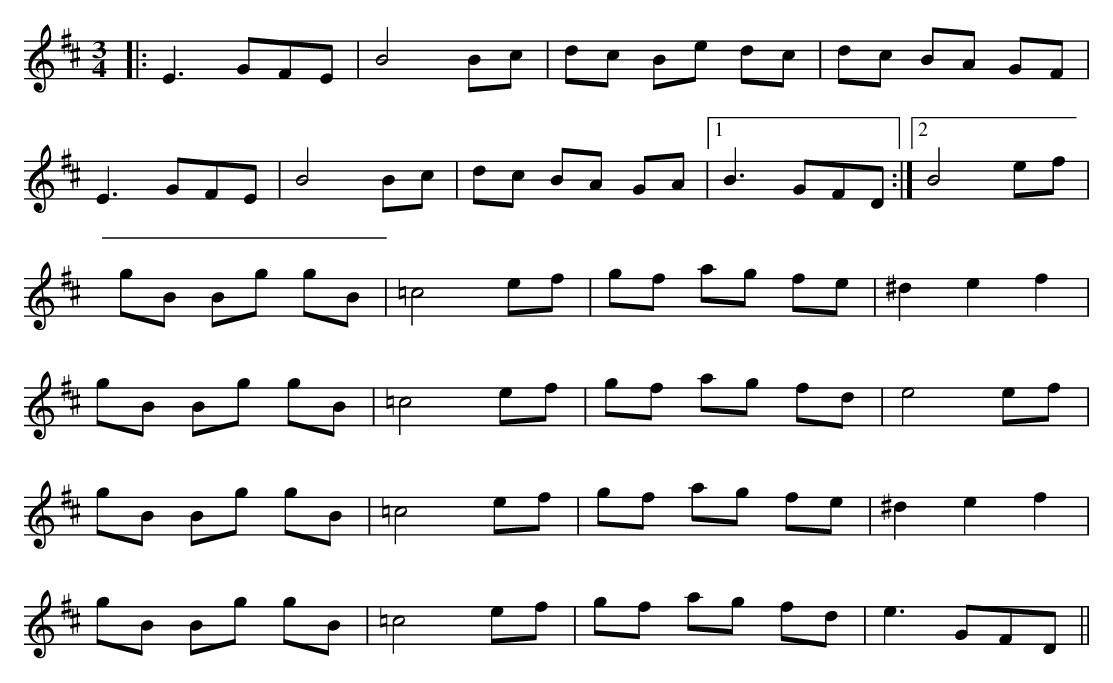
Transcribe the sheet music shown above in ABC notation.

X:1
M:3/4
K:Edor
|:E3 GFE|B4 Bc|dc Be dc|dc BA GF|
E3 GFE|B4 Bc|dc BA GA|1 B3 GFD:|2 B4 ef|
gB Bg gB|=c4 ef|gf ag fe|^d2 e2 f2|
gB Bg gB|=c4 ef|gf ag fd|e4 ef|
gB Bg gB|=c4 ef|gf ag fe|^d2 e2 f2|
gB Bg gB|=c4 ef|gf ag fd|e3 GFD||
